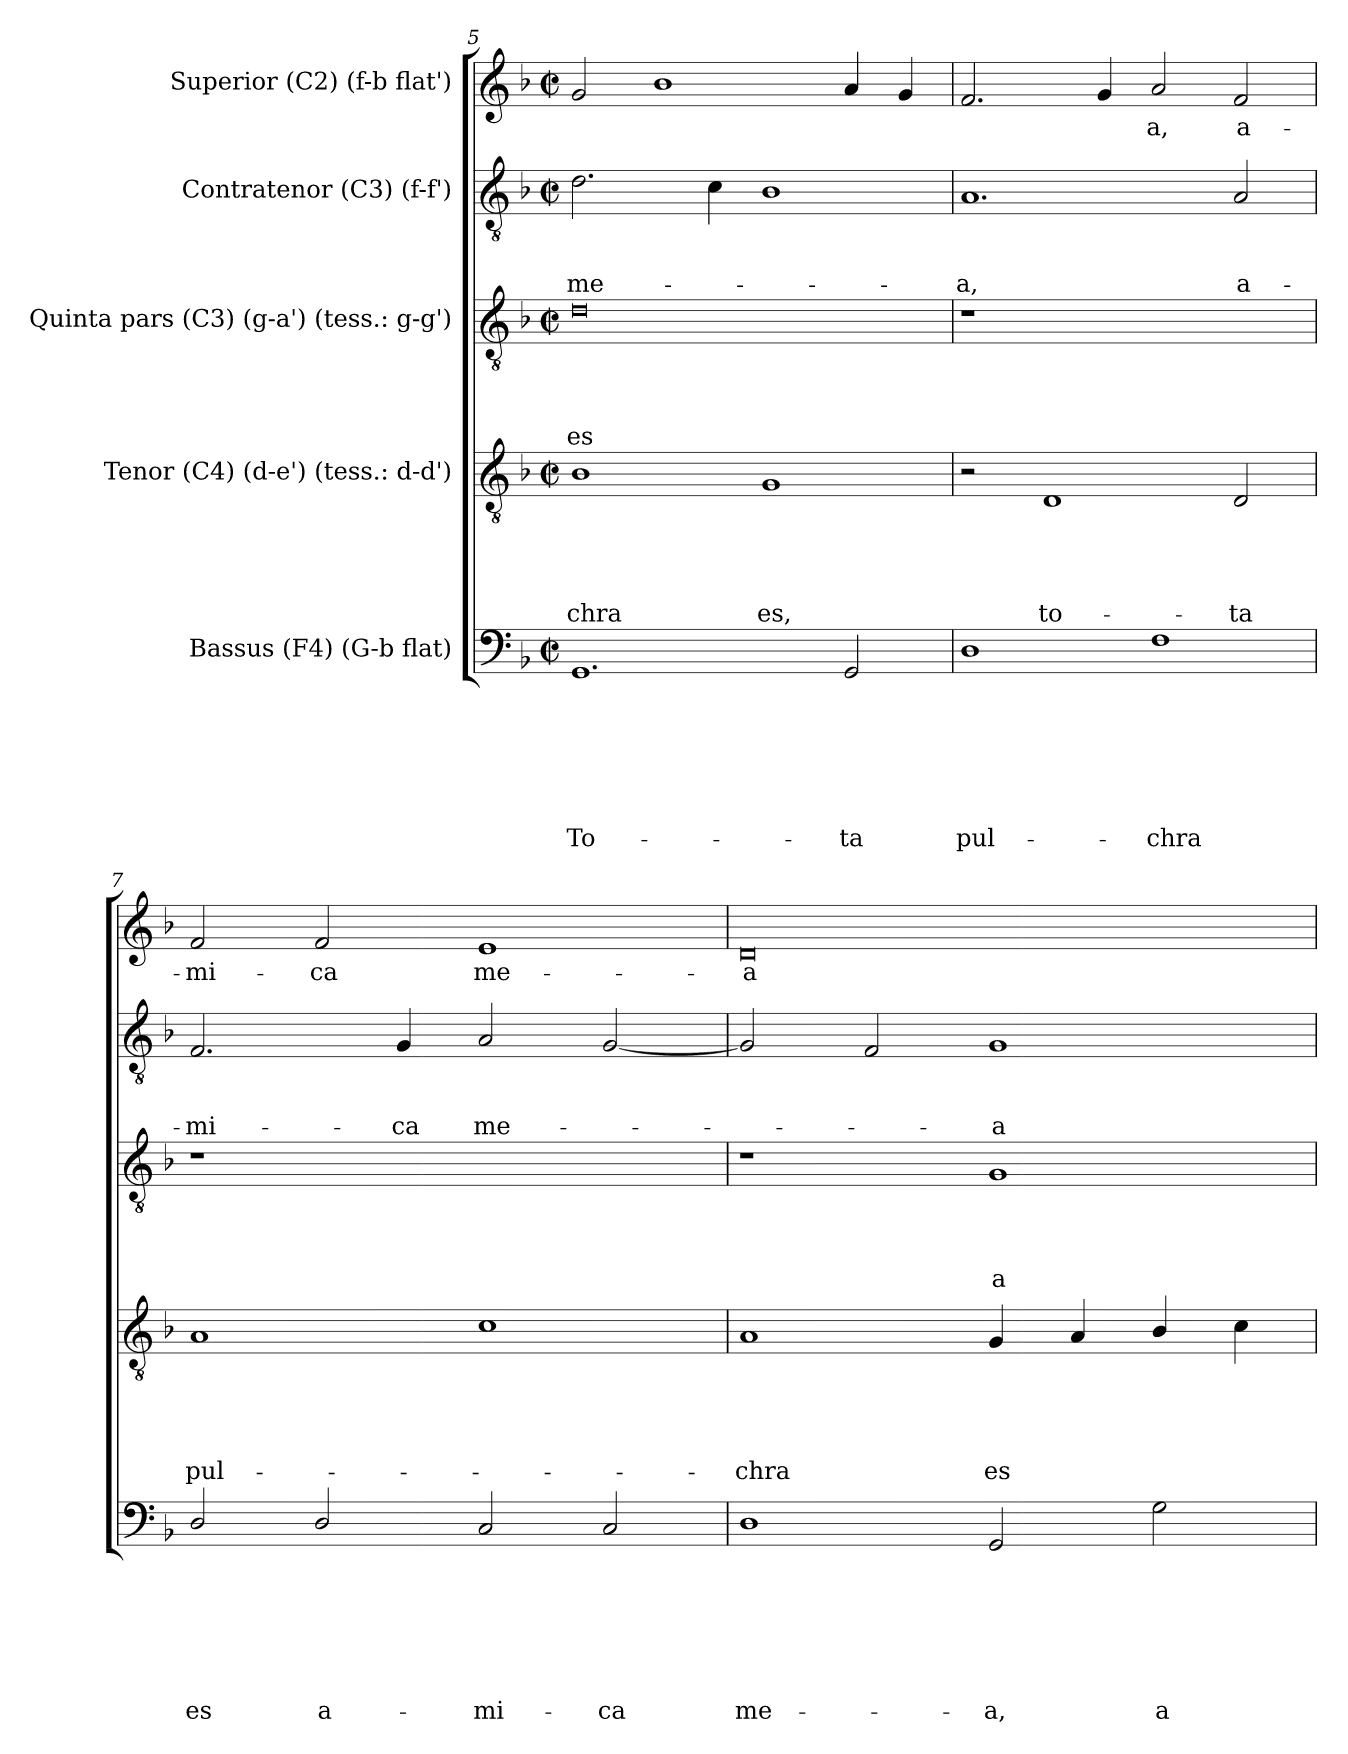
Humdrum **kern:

**kern	**text	**text	**text	**text	**text	**text	**text	**kern	**text	**text	**text	**text	**text	**kern	**text	**text	**text	**text	**kern	**text	**text	**text	**kern	**text
*part5	*part5	*part5	*part5	*part5	*part5	*part5	*part5	*part4	*part4	*part4	*part4	*part4	*part4	*part3	*part3	*part3	*part3	*part3	*part2	*part2	*part2	*part2	*part1	*part1
*staff5	*staff5	*staff5	*staff5	*staff5	*staff5	*staff5	*staff5	*staff4	*staff4	*staff4	*staff4	*staff4	*staff4	*staff3	*staff3	*staff3	*staff3	*staff3	*staff2	*staff2	*staff2	*staff2	*staff1	*staff1
*I"Bassus (F4) (G-b flat)	*	*	*	*	*	*	*	*I"Tenor (C4) (d-e') (tess.: d-d')	*	*	*	*	*	*I"Quinta pars (C3) (g-a') (tess.: g-g')	*	*	*	*	*I"Contratenor (C3) (f-f')	*	*	*	*I"Superior (C2) (f-b flat')	*
!!LO:LB:g=z
*clefF4	*	*	*	*	*	*	*	*clefGv2	*	*	*	*	*	*clefGv2	*	*	*	*	*clefGv2	*	*	*	*clefG2	*
*k[b-]	*	*	*	*	*	*	*	*k[b-]	*	*	*	*	*	*k[b-]	*	*	*	*	*k[b-]	*	*	*	*k[b-]	*
*F:	*	*	*	*	*	*	*	*F:	*	*	*	*	*	*F:	*	*	*	*	*F:	*	*	*	*F:	*
*M2/2	*	*	*	*	*	*	*	*M2/2	*	*	*	*	*	*M2/2	*	*	*	*	*M2/2	*	*	*	*M2/2	*
*met(c|)	*	*	*	*	*	*	*	*met(c|)	*	*	*	*	*	*met(c|)	*	*	*	*	*met(c|)	*	*	*	*met(c|)	*
=5	=5	=5	=5	=5	=5	=5	=5	=5	=5	=5	=5	=5	=5	=5	=5	=5	=5	=5	=5	=5	=5	=5	=5	=5
!	!	!	!	!	!	!	!LO:LY:b	!	!	!	!	!	!LO:LY:b	!	!	!	!	!LO:LY:b:rj	!	!	!	!LO:LY:b	!	!
1.GG	.	.	.	.	.	.	To-	1B-	.	.	.	.	-chra	0d	.	.	.	es	2.d\	.	.	me-	2g/	.
.	.	.	.	.	.	.	.	.	.	.	.	.	.	.	.	.	.	.	.	.	.	.	1b-	.
.	.	.	.	.	.	.	.	.	.	.	.	.	.	.	.	.	.	.	4c\	.	.	.	.	.
!	!	!	!	!	!	!	!	!	!	!	!	!	!LO:LY:b	!	!	!	!	!	!	!	!	!	!	!
.	.	.	.	.	.	.	.	1G	.	.	.	.	es,	.	.	.	.	.	1B-	.	.	.	.	.
!	!	!	!	!	!	!	!LO:LY:b	!	!	!	!	!	!	!	!	!	!	!	!	!	!	!	!	!
2GG/	.	.	.	.	.	.	-ta	.	.	.	.	.	.	.	.	.	.	.	.	.	.	.	4a/	.
.	.	.	.	.	.	.	.	.	.	.	.	.	.	.	.	.	.	.	.	.	.	.	4g/	.
=6	=6	=6	=6	=6	=6	=6	=6	=6	=6	=6	=6	=6	=6	=6	=6	=6	=6	=6	=6	=6	=6	=6	=6	=6
!	!	!	!	!	!	!	!LO:LY:b	!	!	!	!	!	!	!	!	!	!	!	!	!	!	!LO:LY:b	!	!
1D	.	.	.	.	.	.	pul-	2r	.	.	.	.	.	1r	.	.	.	.	1.A	.	.	-a,	2.f/	.
!	!	!	!	!	!	!	!	!	!	!	!	!	!LO:LY:b	!	!	!	!	!	!	!	!	!	!	!
.	.	.	.	.	.	.	.	1D	.	.	.	.	to-	.	.	.	.	.	.	.	.	.	.	.
.	.	.	.	.	.	.	.	.	.	.	.	.	.	.	.	.	.	.	.	.	.	.	4g/	.
!	!	!	!	!	!	!	!LO:LY:b	!	!	!	!	!	!	!	!	!	!	!	!	!	!	!	!	!LO:LY:b
1F	.	.	.	.	.	.	-chra	.	.	.	.	.	.	1ryy	.	.	.	.	.	.	.	.	2a/	-a,
!	!	!	!	!	!	!	!	!	!	!	!	!	!LO:LY:b	!	!	!	!	!	!	!	!	!LO:LY:b	!	!LO:LY:b
.	.	.	.	.	.	.	.	2D/	.	.	.	.	-ta	.	.	.	.	.	2A/	.	.	a-	2f/	a-
=7	=7	=7	=7	=7	=7	=7	=7	=7	=7	=7	=7	=7	=7	=7	=7	=7	=7	=7	=7	=7	=7	=7	=7	=7
!	!	!	!	!	!	!	!LO:LY:b	!	!	!	!	!	!LO:LY:b	!	!	!	!	!	!	!	!	!LO:LY:b	!	!LO:LY:b
2D/	.	.	.	.	.	.	es	1A	.	.	.	.	pul-	1r	.	.	.	.	2.F/	.	.	-mi-	2f/	-mi-
!	!	!	!	!	!	!	!LO:LY:b	!	!	!	!	!	!	!	!	!	!	!	!	!	!	!	!	!LO:LY:b
2D/	.	.	.	.	.	.	a-	.	.	.	.	.	.	.	.	.	.	.	.	.	.	.	2f/	-ca
!	!	!	!	!	!	!	!	!	!	!	!	!	!	!	!	!	!	!	!	!	!	!LO:LY:b	!	!
.	.	.	.	.	.	.	.	.	.	.	.	.	.	.	.	.	.	.	4G/	.	.	-ca	.	.
!	!	!	!	!	!	!	!LO:LY:b	!	!	!	!	!	!	!	!	!	!	!	!	!	!	!LO:LY:b	!	!LO:LY:b
2C/	.	.	.	.	.	.	-mi-	1c	.	.	.	.	.	1ryy	.	.	.	.	2A/	.	.	me-	1e	me-
!	!	!	!	!	!	!	!LO:LY:b	!	!	!	!	!	!	!	!	!	!	!	!	!	!	!	!	!
2C/	.	.	.	.	.	.	-ca	.	.	.	.	.	.	.	.	.	.	.	[<2G/	.	.	.	.	.
=8	=8	=8	=8	=8	=8	=8	=8	=8	=8	=8	=8	=8	=8	=8	=8	=8	=8	=8	=8	=8	=8	=8	=8	=8
!	!	!	!	!	!	!	!LO:LY:b	!	!	!	!	!	!LO:LY:b	!	!	!	!	!	!	!	!	!	!	!LO:LY:b
1D	.	.	.	.	.	.	me-	1A	.	.	.	.	-chra	1r	.	.	.	.	2G/]	.	.	.	0d	-a
.	.	.	.	.	.	.	.	.	.	.	.	.	.	.	.	.	.	.	2F/	.	.	.	.	.
!	!	!	!	!	!	!	!LO:LY:b	!	!	!	!	!	!LO:LY:b	!	!	!	!	!LO:LY:b:rj	!	!	!	!LO:LY:b	!	!
2GG/	.	.	.	.	.	.	-a,	4G/	.	.	.	.	es	1G	.	.	.	a-	1G	.	.	-a	.	.
.	.	.	.	.	.	.	.	4A/	.	.	.	.	.	.	.	.	.	.	.	.	.	.	.	.
!	!	!	!	!	!	!	!LO:LY:b	!	!	!	!	!	!	!	!	!	!	!	!	!	!	!	!	!
2G\	.	.	.	.	.	.	a-	4B-/	.	.	.	.	.	.	.	.	.	.	.	.	.	.	.	.
.	.	.	.	.	.	.	.	4c\	.	.	.	.	.	.	.	.	.	.	.	.	.	.	.	.
=	=	=	=	=	=	=	=	=	=	=	=	=	=	=	=	=	=	=	=	=	=	=	=	=
*-	*-	*-	*-	*-	*-	*-	*-	*-	*-	*-	*-	*-	*-	*-	*-	*-	*-	*-	*-	*-	*-	*-	*-	*-
